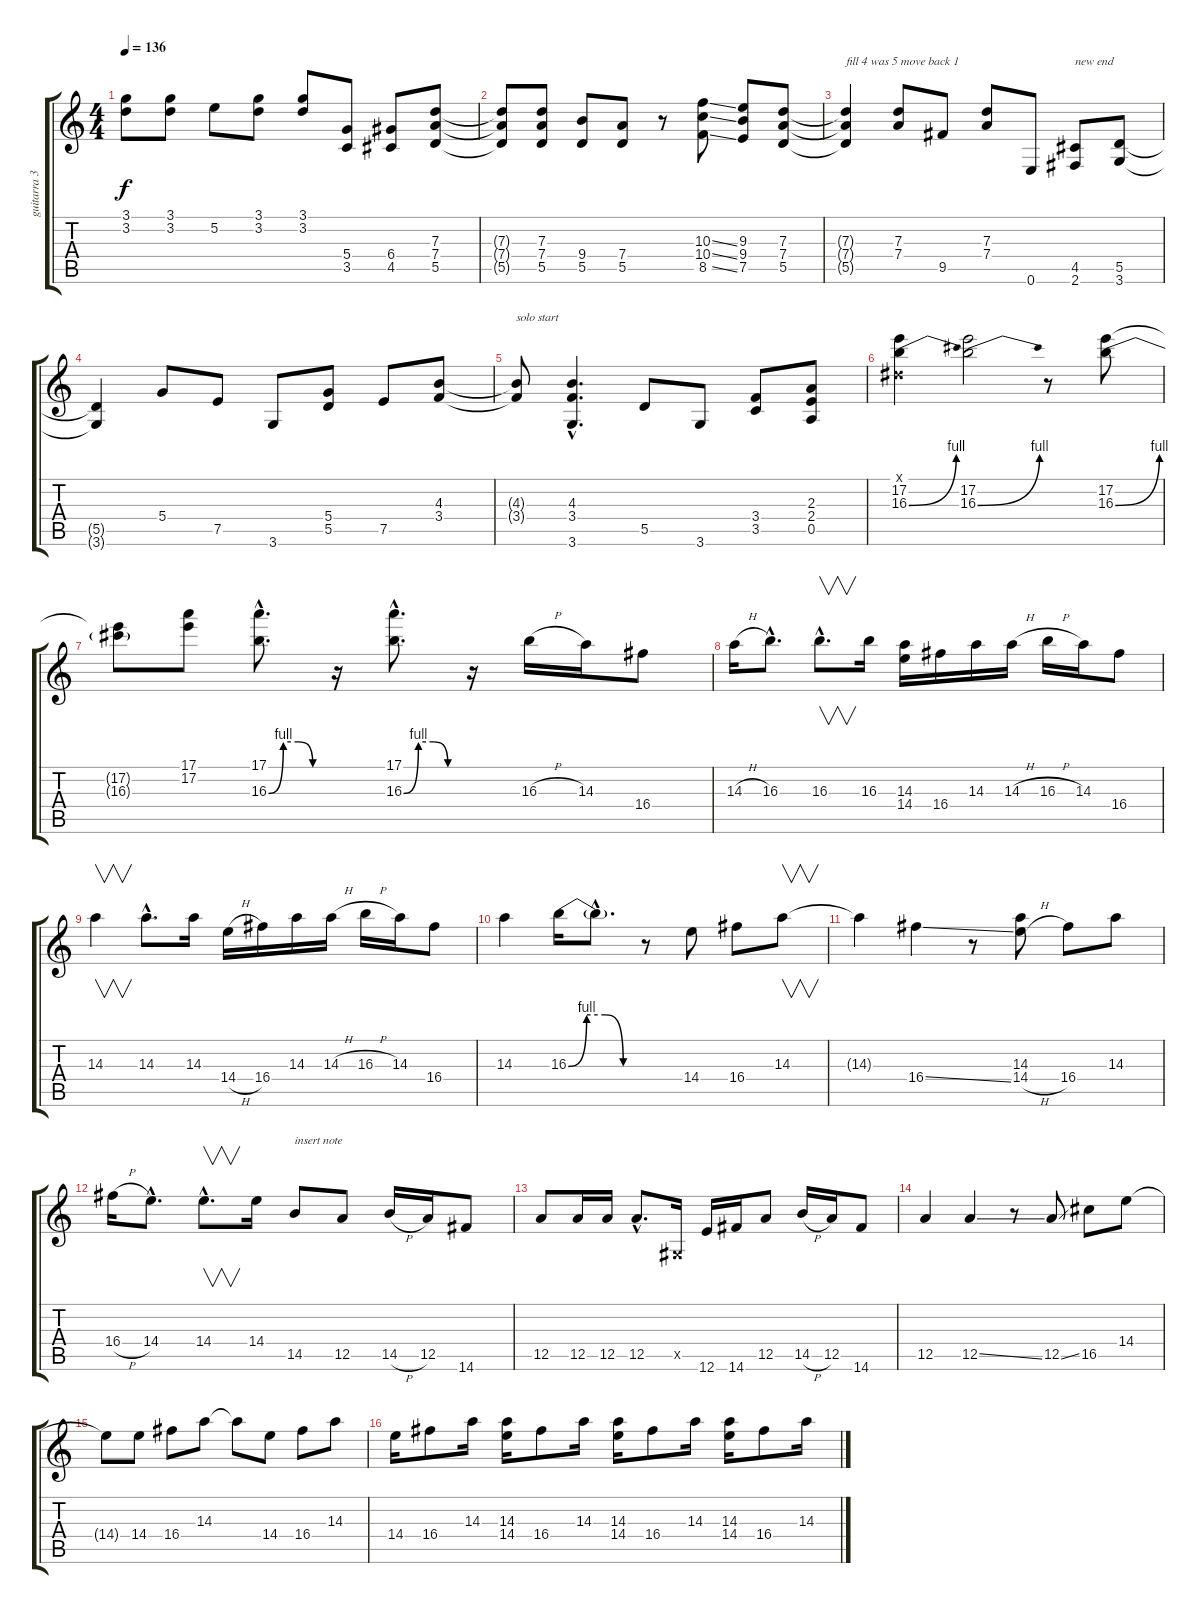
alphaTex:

\track ("guitarra 3" "guitarra 3") {instrument electricguitarclean}
\staff {score tabs}
\tuning (E4 B3 G3 D3 A2 E2) {hide}
\ts (4 4)
\tempo 136
\clef g2
\ks c
(3.1 3.2).8{dy f} (3.1 3.2).8 5.2.8 (3.1 3.2).8 (3.1 3.2).8 (5.4 3.5).8 (6.4 4.5).8 (7.3 7.4 5.5).8 |
(7.3{t} 7.4{t} 5.5{t}).8 (7.3 7.4 5.5).8 (9.4 5.5).8 (7.4 5.5).8 r.8 (10.3{ss} 10.4{ss} 8.5{ss}).8 (9.3 9.4 7.5).8 (7.3 7.4 5.5).8 |
(7.3{t} 7.4{t} 5.5{t}).4{txt "fill 4 was 5 move back 1"} (7.3 7.4).8 9.5.8 (7.3 7.4).8 0.6.8 (4.5 2.6).8{txt "new end"} (5.5 3.6).8 |
(5.5{t} 3.6{t}).4 5.4.8 7.5.8 3.6.8 (5.4 5.5).8 7.5.8 (4.3 3.4).8 |
(4.3{t} 3.4{t}).8{txt "solo start"} (4.3{hac} 3.4{hac} 3.6{hac}).4{d} 5.5.8 3.6.8 (3.4 3.5).8 (2.3 2.4 0.5).8 |
(-1.1{x} 17.2 16.3{be (bend 0 0 60 4)}).4 (17.2 16.3{be (bend 0 0 60 4)}).2 r.8 (17.2 16.3{be (bend 0 0 60 4)}).8 |
(17.2{t} 16.3{t}).8 (17.1 17.2).8 (17.1{hac} 16.3{be (custom 0 0 15 4 30 4 45 0 60 0) hac}).8{d} r.16 (17.1{hac} 16.3{be (custom 0 0 15 4 30 4 45 0 60 0) hac}).8{d} r.16 16.3{h}.16 14.3.16 16.4.8 |
14.3{h}.16 16.3{hac}.8{d} 16.3{hac}.8{v d} 16.3.16 (14.3 14.4).16 16.4.16 14.3.16 14.3{h}.16 16.3{h}.16 14.3.16 16.4.8 |
14.3.4{v} 14.3{hac}.8{d} 14.3.16 14.4{h}.16 16.4.16 14.3.16 14.3{h}.16 16.3{h}.16 14.3.16 16.4.8 |
14.3.4 16.3{be (custom 0 0 15 4 30 4 45 0 60 0)}.16 16.3{hac t}.8{d} r.8 14.4.8 16.4.8 14.3.8{v} |
14.3{t}.4 16.4{ss}.4 r.8 (14.3 14.4{h}).8 16.4.8 14.3.8 |
16.4{h}.16 14.4{hac}.8{d} 14.4{hac}.8{v d} 14.4.16 14.5.8{txt "insert note"} 12.5.8 14.5{h}.16 12.5.16 14.6.8 |
12.5.8 12.5.16 12.5.16 12.5{hac}.8{d} -1.5{x}.16 12.6.16 14.6.16 12.5.8 14.5{h}.16 12.5.16 14.6.8 |
12.5.4 12.5{ss}.4 r.8 12.5{ss}.8 16.5.8 14.4.8 |
14.4{t}.8 14.4.8 16.4.8 14.3.8 14.3{t}.8 14.4.8 16.4.8 14.3.8 |
14.4.16 16.4.8 14.3.16 (14.3 14.4).16 16.4.8 14.3.16 (14.3 14.4).16 16.4.8 14.3.16 (14.3 14.4).16 16.4.8 14.3.16
